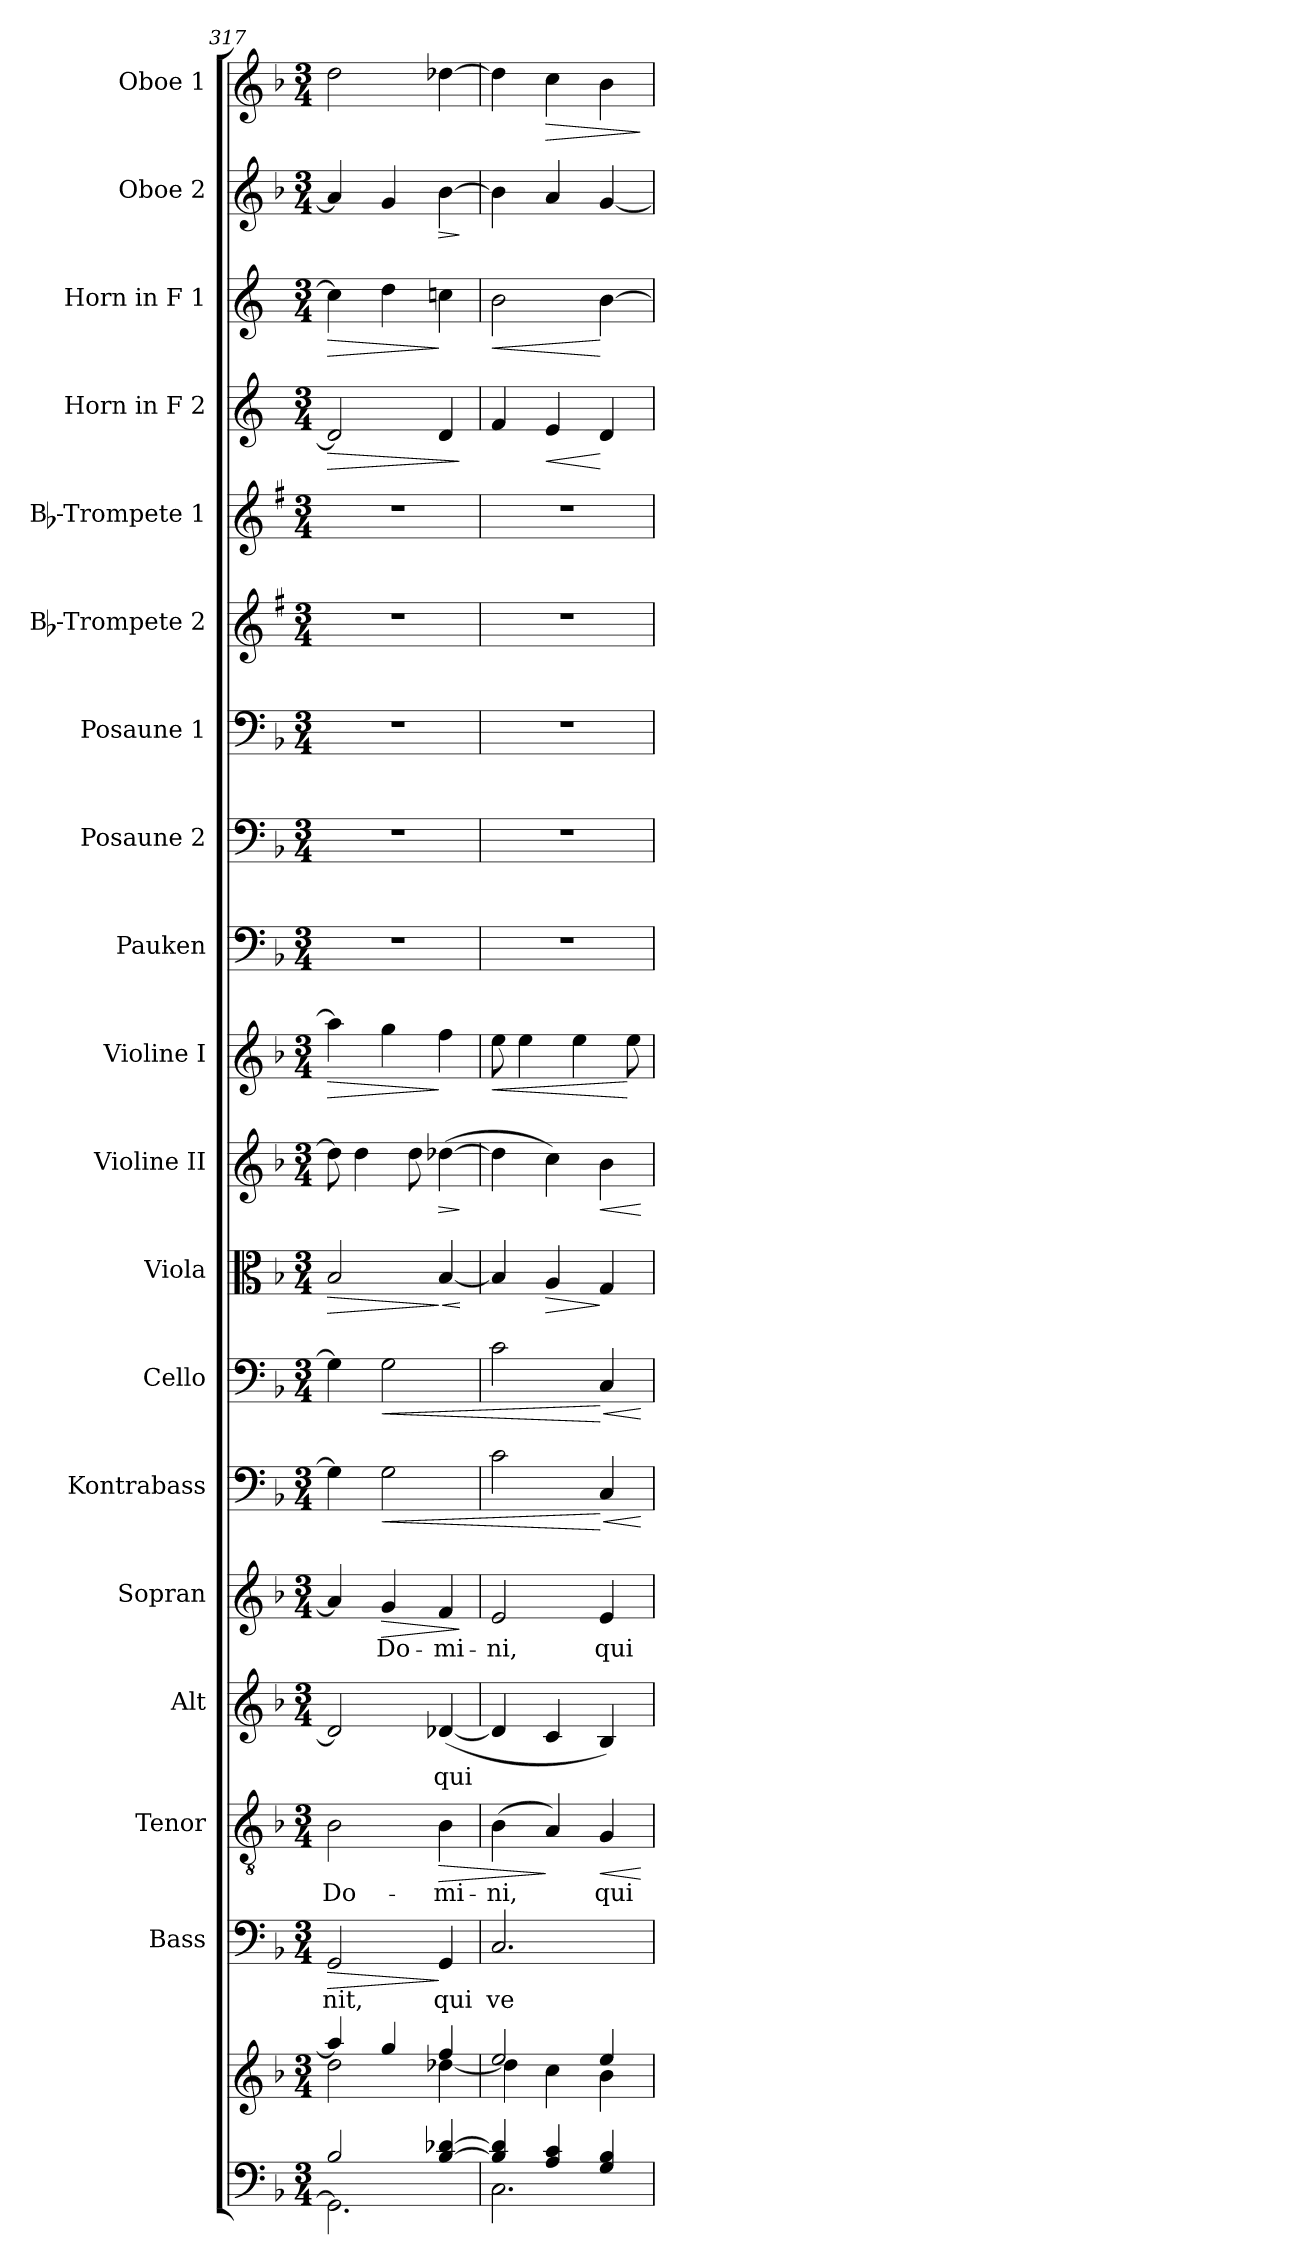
**kern	**kern	**kern	**text	**dynam	**kern	**text	**dynam	**kern	**text	**kern	**text	**dynam	**kern	**dynam	**kern	**dynam	**kern	**dynam	**kern	**dynam	**kern	**dynam	**kern	**kern	**kern	**kern	**kern	**kern	**dynam	**kern	**dynam	**kern	**dynam	**kern	**dynam
*part19	*part19	*part18	*part18	*part18	*part17	*part17	*part17	*part16	*part16	*part15	*part15	*part15	*part14	*part14	*part13	*part13	*part12	*part12	*part11	*part11	*part10	*part10	*part9	*part8	*part7	*part6	*part5	*part4	*part4	*part3	*part3	*part2	*part2	*part1	*part1
*staff20	*staff19	*staff18	*staff18	*staff18	*staff17	*staff17	*staff17	*staff16	*staff16	*staff15	*staff15	*staff15	*staff14	*staff14	*staff13	*staff13	*staff12	*staff12	*staff11	*staff11	*staff10	*staff10	*staff9	*staff8	*staff7	*staff6	*staff5	*staff4	*staff4	*staff3	*staff3	*staff2	*staff2	*staff1	*staff1
*	*	*I"Bass	*	*	*I"Tenor	*	*	*I"Alt	*	*I"Sopran	*	*	*I"Kontrabass	*	*I"Cello	*	*I"Viola	*	*I"Violine II	*	*I"Violine I	*	*I"Pauken	*I"Posaune 2	*I"Posaune 1	*I"Bb-Trompete 2	*I"Bb-Trompete 1	*I"Horn in F 2	*	*I"Horn in F 1	*	*I"Oboe 2	*	*I"Oboe 1	*
*	*	*I'B.	*	*	*I'T.	*	*	*I'A.	*	*I'S.	*	*	*I'Kb.	*	*	*	*I'Vla.	*	*I'Vl. II	*	*I'Vl. I	*	*I'Pk.	*I'Pos. 2	*I'Pos. 1	*I'Bb Trp. 2	*I'Bb Trp. 1	*	*	*	*	*I'Ob. 2	*	*I'Ob. 1	*
*clefF4	*clefG2	*clefF4	*	*	*clefGv2	*	*	*clefG2	*	*clefG2	*	*	*clefF4	*	*clefF4	*	*clefC3	*	*clefG2	*	*clefG2	*	*clefF4	*clefF4	*clefF4	*clefG2	*clefG2	*clefG2	*	*clefG2	*	*clefG2	*	*clefG2	*
*	*	*	*	*	*	*	*	*	*	*	*	*	*ITrd7c12	*	*	*	*	*	*	*	*	*	*	*	*	*ITrd1c2	*ITrd1c2	*ITrd4c7	*	*ITrd4c7	*	*	*	*	*
*k[b-]	*k[b-]	*k[b-]	*	*	*k[b-]	*	*	*k[b-]	*	*k[b-]	*	*	*k[b-]	*	*k[b-]	*	*k[b-]	*	*k[b-]	*	*k[b-]	*	*k[b-]	*k[b-]	*k[b-]	*k[b-]	*k[b-]	*k[b-]	*	*k[b-]	*	*k[b-]	*	*k[b-]	*
*F:	*F:	*F:	*	*	*F:	*	*	*F:	*	*F:	*	*	*F:	*	*F:	*	*F:	*	*F:	*	*F:	*	*F:	*F:	*F:	*F:	*F:	*F:	*	*F:	*	*F:	*	*F:	*
*M3/4	*M3/4	*M3/4	*	*	*M3/4	*	*	*M3/4	*	*M3/4	*	*	*M3/4	*	*M3/4	*	*M3/4	*	*M3/4	*	*M3/4	*	*M3/4	*M3/4	*M3/4	*M3/4	*M3/4	*M3/4	*	*M3/4	*	*M3/4	*	*M3/4	*
=317	=317	=317	=317	=317	=317	=317	=317	=317	=317	=317	=317	=317	=317	=317	=317	=317	=317	=317	=317	=317	=317	=317	=317	=317	=317	=317	=317	=317	=317	=317	=317	=317	=317	=317	=317
*^	*^	*	*	*	*	*	*	*	*	*	*	*	*	*	*	*	*	*	*	*	*	*	*	*	*	*	*	*	*	*	*	*	*	*	*
!	!	!	!	!	!LO:LY:b	!LO:HP:b	!	!LO:LY:b	!	!	!	!	!	!	!	!	!	!	!	!LO:HP:b	!	!	!	!LO:HP:b	!	!	!	!	!	!	!LO:HP:b	!	!LO:HP:b	!	!	!	!
2B-/	2.GG\]	4aa/]	2dd\	2GG/	-nit,	>	2B-\	Do-	.	2d/]	.	4a/]	.	.	4GG\]	.	4G\]	.	2B-/	>	8dd\]	.	4aa\]	>	2.r	2.r	2.r	2.r	2.r	2G/]	>	4f#\]	>	4a/]	.	2dd\	.
.	.	.	.	.	.	.	.	.	.	.	.	.	.	.	.	.	.	.	.	.	4dd\	.	.	.	.	.	.	.	.	.	.	.	.	.	.	.	.
!	!	!	!	!	!	!	!	!	!	!	!	!	!LO:LY:b	!LO:HP:b	!	!LO:HP:b	!	!LO:HP:b	!	!	!	!	!	!	!	!	!	!	!	!	!	!	!	!	!	!	!
.	.	4gg/	.	.	.	.	.	.	.	.	.	4g/	Do-	>	2GG\	<	2G\	<	.	.	.	.	4gg\	.	.	.	.	.	.	.	.	4g\	.	4g/	.	.	.
.	.	.	.	.	.	.	.	.	.	.	.	.	.	.	.	.	.	.	.	.	8dd\	.	.	.	.	.	.	.	.	.	.	.	.	.	.	.	.
!	!	!	!	!	!LO:LY:b	!	!	!LO:LY:b	!LO:HP:b	!	!LO:LY:b	!	!LO:LY:b	!	!	!	!	!	!	!LO:HP:n=1:b	!	!LO:HP:b	!	!	!	!	!	!	!	!	!	!	!	!	!LO:HP:b	!	!
[>4B-/ [>4d-X/	.	4ff/	[<4dd-X\	4GG/	qui	]	4B-\	-mi-	>	(<[4d-X/	qui	4f/	-mi-	.	.	.	.	.	[4B-/	] <	(>[4dd-X\	>	4ff\	]	.	.	.	.	.	4G/	.	4fn\	]	[4b-\	>	[4dd-X\	.
*v	*v	*	*	*	*	*	*	*	*	*	*	*	*	*	*	*	*	*	*	*	*	*	*	*	*	*	*	*	*	*	*	*	*	*	*	*	*
*	*v	*v	*	*	*	*	*	*	*	*	*	*	*	*	*	*	*	*	*	*	*	*	*	*	*	*	*	*	*	*	*	*	*	*	*	*
.	.	.	.	.	.	.	.	.	.	.	.	]	.	.	.	.	.	[	.	]	.	.	.	.	.	.	.	.	]	.	.	.	]	.	.
=318	=318	=318	=318	=318	=318	=318	=318	=318	=318	=318	=318	=318	=318	=318	=318	=318	=318	=318	=318	=318	=318	=318	=318	=318	=318	=318	=318	=318	=318	=318	=318	=318	=318	=318	=318
*^	*^	*	*	*	*	*	*	*	*	*	*	*	*	*	*	*	*	*	*	*	*	*	*	*	*	*	*	*	*	*	*	*	*	*	*
!	!	!	!	!	!LO:LY:b	!	!	!LO:LY:b	!	!	!	!	!LO:LY:b	!	!	!	!	!	!	!	!	!	!	!LO:HP:b	!	!	!	!	!	!	!	!	!LO:HP:b	!	!	!	!
4B-/] 4d-/]	2.C\	2ee/	4dd-\]	2.C/	ve-	.	(>4B-\	-ni,	.	4d-/]	.	2e/	-ni,	.	2C\	.	2c\	.	4B-/]	.	4dd-\]	.	8ee\	<	2.r	2.r	2.r	2.r	2.r	4B-/	.	2e\	<	4b-\]	.	4dd-\]	.
.	.	.	.	.	.	.	.	.	.	.	.	.	.	.	.	.	.	.	.	.	.	.	4ee\	.	.	.	.	.	.	.	.	.	.	.	.	.	.
!	!	!	!	!	!	!	!	!	!	!	!	!	!	!	!	!	!	!	!	!LO:HP:b	!	!	!	!	!	!	!	!	!	!	!LO:HP:b	!	!	!	!	!	!LO:HP:b
4A/ 4c/	.	.	4cc\	.	.	.	4A/)	.	]	4c/	.	.	.	.	.	.	.	.	4A/	>	4cc\)	.	.	.	.	.	.	.	.	4A/	<	.	.	4a/	.	4cc\	>
.	.	.	.	.	.	.	.	.	.	.	.	.	.	.	.	.	.	.	.	.	.	.	4ee\	.	.	.	.	.	.	.	.	.	.	.	.	.	.
!	!	!	!	!	!	!	!	!LO:LY:b	!LO:HP:b	!	!	!	!LO:LY:b	!	!	!LO:HP:n=1:b	!	!LO:HP:n=1:b	!	!	!	!LO:HP:b	!	!	!	!	!	!	!	!	!	!	!	!	!	!	!
4G/ 4B-/	.	4ee/	4b-\	.	.	.	4G/	qui	<	4B-/)	.	4e/	qui	.	4CC/	[ <	4C/	[ <	4G/	]	4b-\	<	.	.	.	.	.	.	.	4G/	[	[4e\	[	[4g/	.	4b-\	.
.	.	.	.	.	.	.	.	.	.	.	.	.	.	.	.	.	.	.	.	.	.	.	8ee\	[	.	.	.	.	.	.	.	.	.	.	.	.	.
*v	*v	*	*	*	*	*	*	*	*	*	*	*	*	*	*	*	*	*	*	*	*	*	*	*	*	*	*	*	*	*	*	*	*	*	*	*	*
*	*v	*v	*	*	*	*	*	*	*	*	*	*	*	*	*	*	*	*	*	*	*	*	*	*	*	*	*	*	*	*	*	*	*	*	*	*
.	.	.	.	.	.	.	[	.	.	.	.	.	.	[	.	[	.	.	.	[	.	.	.	.	.	.	.	.	.	.	.	.	.	.	]
=	=	=	=	=	=	=	=	=	=	=	=	=	=	=	=	=	=	=	=	=	=	=	=	=	=	=	=	=	=	=	=	=	=	=	=
*-	*-	*-	*-	*-	*-	*-	*-	*-	*-	*-	*-	*-	*-	*-	*-	*-	*-	*-	*-	*-	*-	*-	*-	*-	*-	*-	*-	*-	*-	*-	*-	*-	*-	*-	*-
